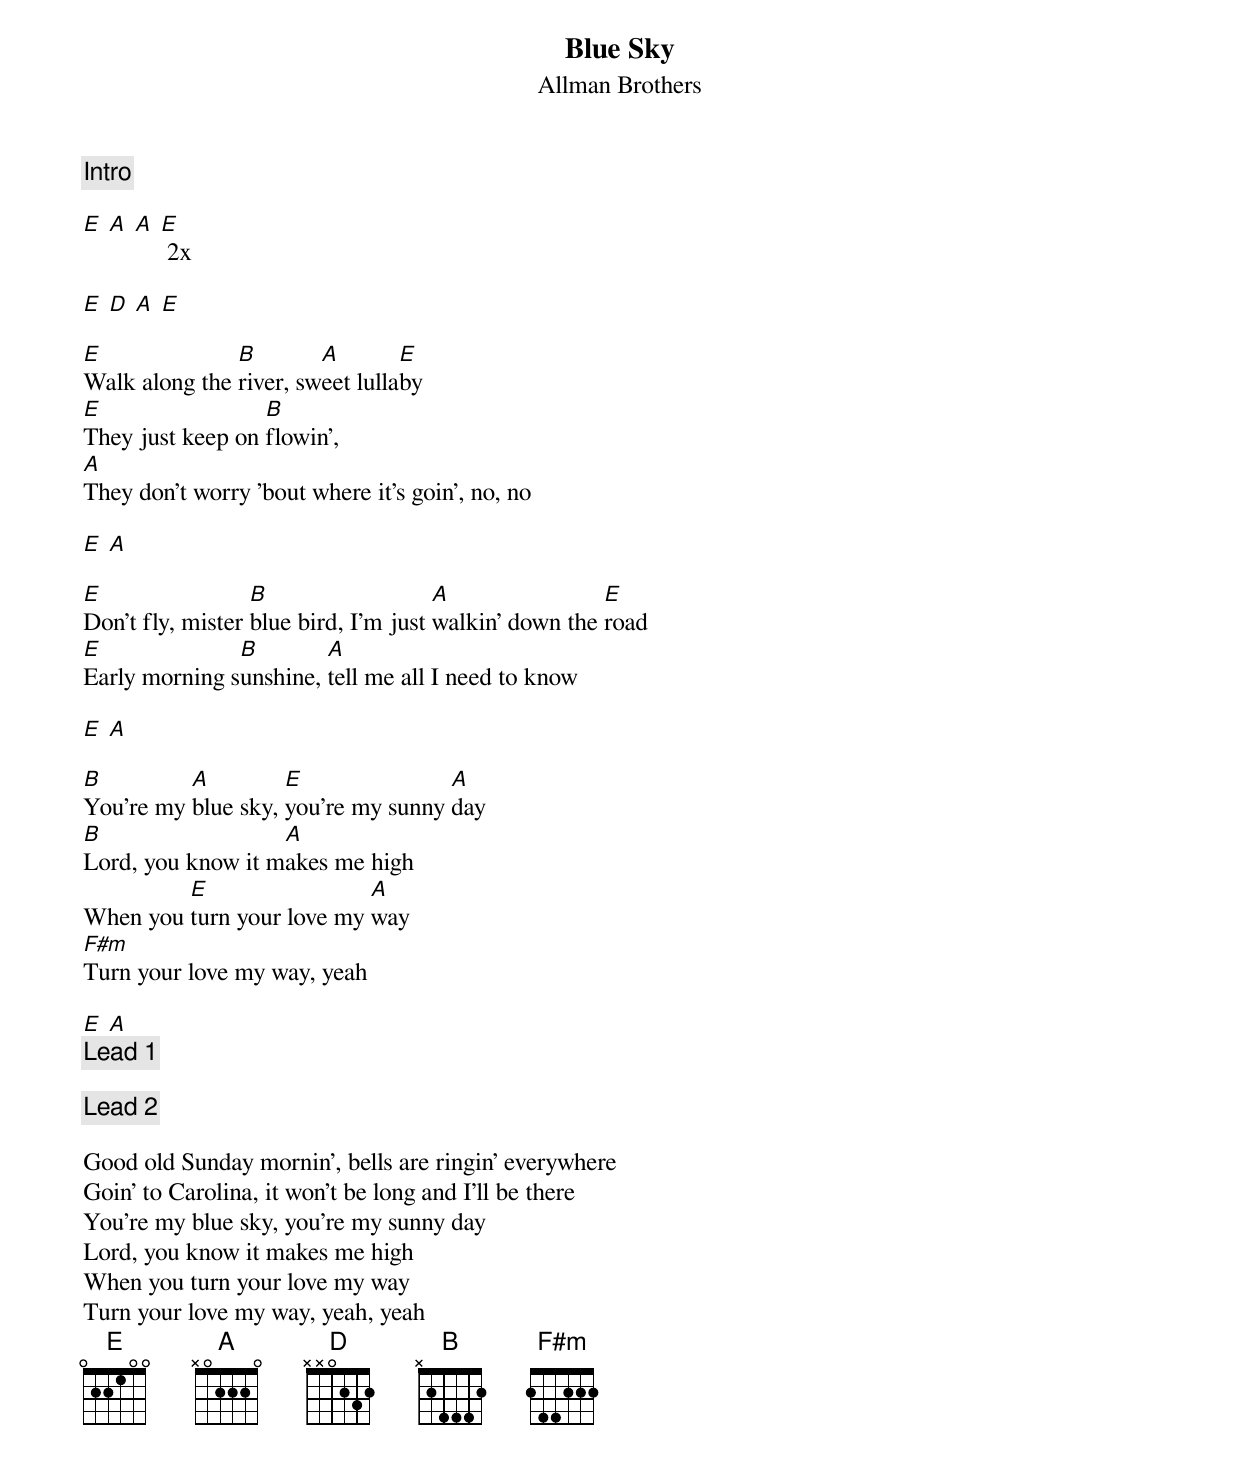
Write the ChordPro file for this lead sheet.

{title:Blue Sky}
{subtitle:Allman Brothers}

{c:Intro}

[E] [A] [A] [E] 2x

[E] [D] [A] [E]

[E]Walk along the [B]river, sw[A]eet lulla[E]by
[E]They just keep on [B]flowin',
[A]They don't worry 'bout where it's goin', no, no

[E] [A]

[E]Don't fly, mister [B]blue bird, I'm just [A]walkin' down the [E]road
[E]Early morning s[B]unshine, [A]tell me all I need to know

[E] [A]

[B]You're my [A]blue sky, [E]you're my sunny [A]day
[B]Lord, you know it m[A]akes me high
When you [E]turn your love my [A]way
[F#m]Turn your love my way, yeah

[E] [A]
{c:Lead 1}

{c:Lead 2}

Good old Sunday mornin', bells are ringin' everywhere
Goin' to Carolina, it won't be long and I'll be there
You're my blue sky, you're my sunny day
Lord, you know it makes me high
When you turn your love my way
Turn your love my way, yeah, yeah
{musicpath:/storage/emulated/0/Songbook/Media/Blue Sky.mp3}
